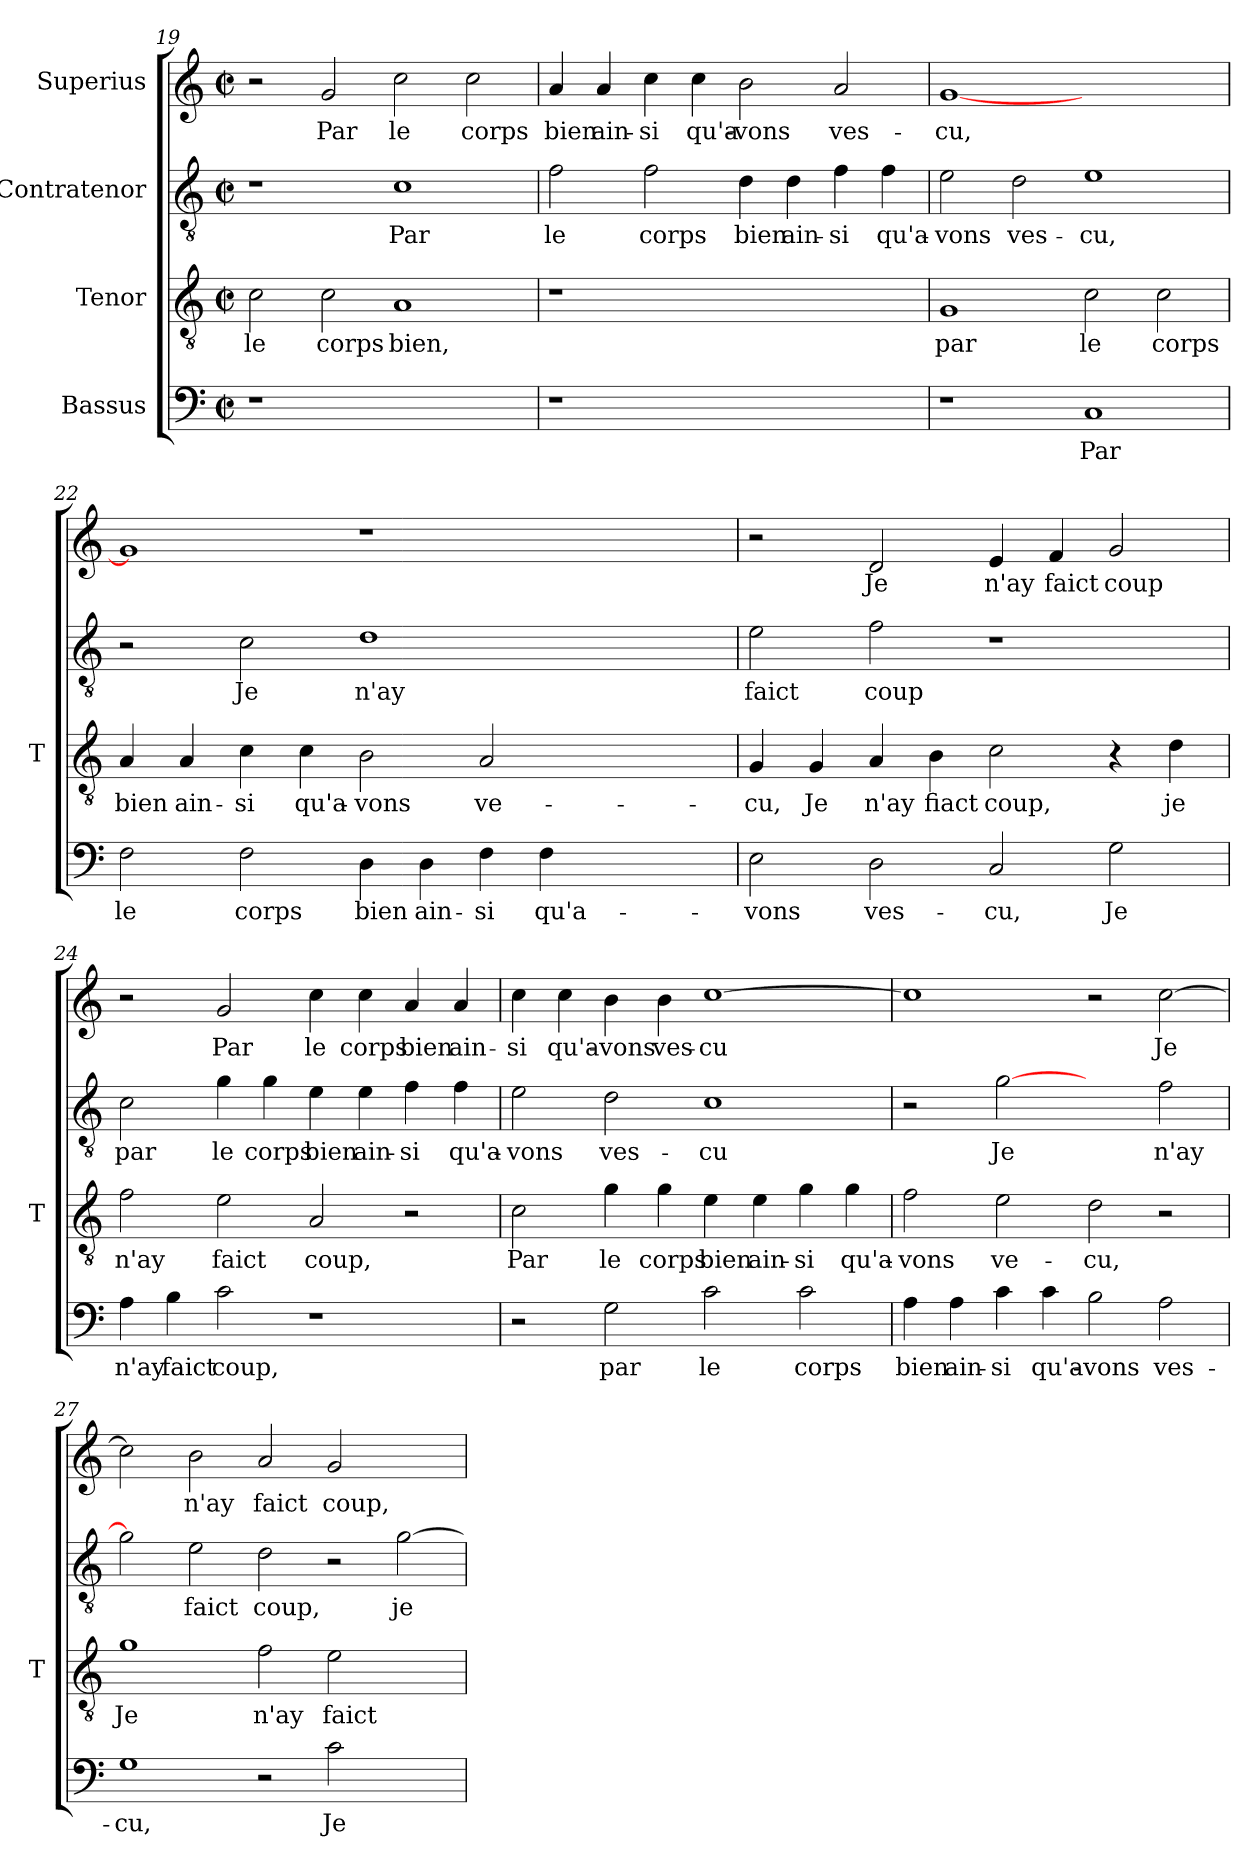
**kern	**text	**kern	**text	**kern	**text	**kern	**text
*part4	*part4	*part3	*part3	*part2	*part2	*part1	*part1
*staff4	*staff4	*staff3	*staff3	*staff2	*staff2	*staff1	*staff1
*I"Bassus	*	*I"Tenor	*	*I"Contratenor	*	*I"Superius	*
*	*	*I'T	*	*	*	*	*
*clefF4	*	*clefGv2	*	*clefGv2	*	*clefG2	*
*k[]	*	*k[]	*	*k[]	*	*k[]	*
*C:	*	*C:	*	*C:	*	*C:	*
*M2/2	*	*M2/2	*	*M2/2	*	*M2/2	*
*met(c|)	*	*met(c|)	*	*met(c|)	*	*met(c|)	*
=19	=19	=19	=19	=19	=19	=19	=19
1r	.	2c	-le	1r	.	2r	.
.	.	2c	-corps	.	.	2g	-Par
1ryy	.	1A	-bien,	1c	-Par	2cc	-le
.	.	.	.	.	.	2cc	-corps
=20	=20	=20	=20	=20	=20	=20	=20
1r	.	1r	.	2f	-le	4a	-bien
.	.	.	.	.	.	4a	ain-
.	.	.	.	2f	-corps	4cc	-si
.	.	.	.	.	.	4cc	qu'a-
1ryy	.	1ryy	.	4d	-bien	2b	-vons
.	.	.	.	4d	ain-	.	.
.	.	.	.	4f	-si	2a	ves-
.	.	.	.	4f	qu'a-	.	.
=21	=21	=21	=21	=21	=21	=21	=21
1r	.	1G	-par	2e	-vons	[1g	-cu,
.	.	.	.	2d	ves-	.	.
1C	-Par	2c	-le	1e	-cu,	1ryy	.
.	.	2c	-corps	.	.	.	.
!!LO:PB:g=z
=22	=22	=22	=22	=22	=22	=22	=22
2F	-le	4A	-bien	2r	.	1g]	.
.	.	4A	ain-	.	.	.	.
2F	-corps	4c	-si	2c	-Je	.	.
.	.	4c	qu'a-	.	.	.	.
4D	-bien	2B	-vons	1d	-n'ay	1r	.
4D	ain-	.	.	.	.	.	.
4F	-si	2A	ve-	.	.	.	.
4F	qu'a-	.	.	.	.	.	.
1ryy	.	1ryy	.	1ryy	.	1ryy	.
=23	=23	=23	=23	=23	=23	=23	=23
2E	-vons	4G	-cu,	2e	-faict	2r	.
.	.	4G	-Je	.	.	.	.
2D	ves-	4A	-n'ay	2f	-coup	2d	-Je
.	.	4B	-fiact	.	.	.	.
2C	-cu,	2c	-coup,	1r	.	4e	-n'ay
.	.	.	.	.	.	4f	-faict
2G	-Je	4r	.	.	.	2g	-coup
.	.	4d	-je	.	.	.	.
=24	=24	=24	=24	=24	=24	=24	=24
4A	-n'ay	2f	-n'ay	2c	-par	2r	.
4B	-faict	.	.	.	.	.	.
2c	-coup,	2e	-faict	4g	-le	2g	-Par
.	.	.	.	4g	-corps	.	.
1r	.	2A	-coup,	4e	-bien	4cc	-le
.	.	.	.	4e	ain-	4cc	-corps
.	.	2r	.	4f	-si	4a	-bien
.	.	.	.	4f	qu'a-	4a	ain-
!!LO:PB:g=z
=25	=25	=25	=25	=25	=25	=25	=25
2r	.	2c	-Par	2e	-vons	4cc	-si
.	.	.	.	.	.	4cc	qu'a-
2G	-par	4g	-le	2d	ves-	4b	-vons
.	.	4g	-corps	.	.	4b	ves-
2c	-le	4e	-bien	1c	-cu	[1cc	-cu
.	.	4e	ain-	.	.	.	.
2c	-corps	4g	-si	.	.	.	.
.	.	4g	qu'a-	.	.	.	.
=26	=26	=26	=26	=26	=26	=26	=26
4A	-bien	2f	-vons	2r	.	1cc]	.
4A	ain-	.	.	.	.	.	.
4c	-si	2e	ve-	[2g	-Je	.	.
4c	qu'a-	.	.	.	.	.	.
2B	-vons	2d	-cu,	2ryy	.	2r	.
2A	ves-	2r	.	2f	-n'ay	[2cc	-Je
=27	=27	=27	=27	=27	=27	=27	=27
1G	-cu,	1g	-Je	2g]	.	2cc]	.
.	.	.	.	2e	-faict	2b	-n'ay
2r	.	2f	-n'ay	2d	-coup,	2a	-faict
2c	-Je	2e	-faict	2r	.	2g	-coup,
2ryy	.	2ryy	.	[2g	-je	2ryy	.
=	=	=	=	=	=	=	=
*-	*-	*-	*-	*-	*-	*-	*-
